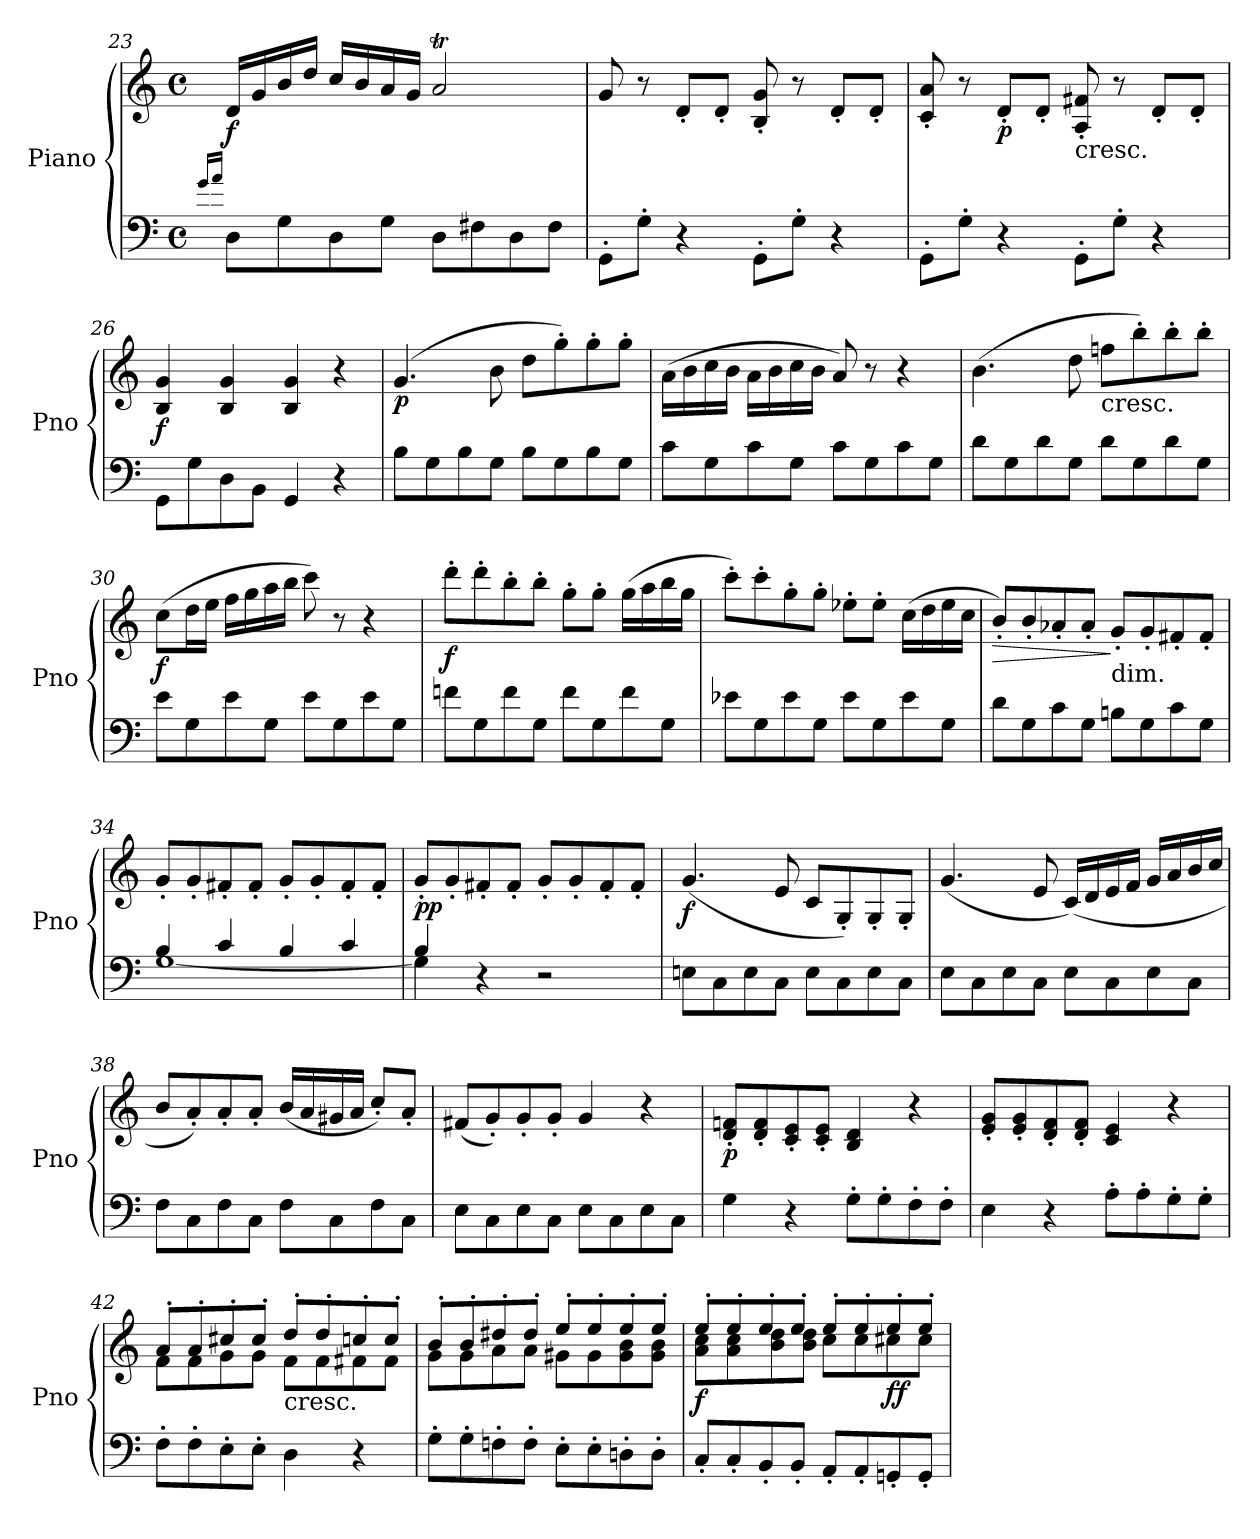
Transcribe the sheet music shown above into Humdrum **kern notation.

**kern	**kern	**dynam
*part1	*part1	*part1
*staff2	*staff1	*staff1/2
*I"Piano	*	*
*I'Pno	*	*
*clefF4	*clefG2	*
*k[]	*k[]	*
*M4/4	*M4/4	*
*met(c)	*met(c)	*
=23	=23	=23
16qg/LL	.	.
16qa/JJ	.	.
!	!	!LO:DY:b
8D\L	16d/LL	f
.	16g/	.
8G\	16b/	.
.	16dd/JJ	.
8D\	16cc/LL	.
.	16b/	.
8G\J	16a/	.
.	16g/JJ	.
8D\L	2aT/	.
8F#X\	.	.
8D\	.	.
8F#\J	.	.
=24	=24	=24
8GG'\L	8g/	.
8G'\J	8r	.
4r	8d'/L	.
.	8d'/J	.
8GG'\L	8B/' 8g/'	.
8G'\J	8r	.
4r	8d'/L	.
.	8d'/J	.
!!LO:LB:g=z
=25	=25	=25
8GG'\L	8c/' 8a/'	.
8G'\J	8r	.
!	!	!LO:DY:b
4r	8d'/L	p
.	8d'/J	.
!	!LO:TX:b:t=cresc.	!
8GG'\L	8A/' 8f#X/'	.
8G'\J	8r	.
4r	8d'/L	.
.	8d'/J	.
=26	=26	=26
!	!	!LO:DY:b
8GG\L	4B/ 4g/	f
8G\	.	.
8D\	4B/ 4g/	.
8BB\J	.	.
4GG/	4B/ 4g/	.
4r	4r	.
=27	=27	=27
!	!	!LO:DY:b
8B<\L	(>4.g/	p
8G<\	.	.
8B\	.	.
8G\J	8b\	.
8B\L	8dd\L	.
8G\	8gg'\)	.
8B\	8gg'\	.
8G\J	8gg'\J	.
=28	=28	=28
8c\L	(>16a\LL	.
.	16b\	.
8G\	16cc\	.
.	16b\JJ	.
8c\	16a\LL	.
.	16b\	.
8G\J	16cc\	.
.	16b\JJ	.
8c\L	8a/)	.
8G\	8r	.
8c\	4r	.
8G\J	.	.
!!LO:LB:g=z
=29	=29	=29
8d\L	(>4.b\	.
8G\	.	.
8d\	.	.
8G\J	8dd\	.
!	!LO:TX:b:t=cresc.	!
8d\L	8ffn\L	.
8G\	8bb'\)	.
8d\	8bb'\	.
8G\J	8bb'\J	.
=30	=30	=30
!	!	!LO:DY:b
8e\L	(>8cc\L	f
8G\	16dd\L	.
.	16ee\JJ	.
8e\	16ff\LL	.
.	16gg\	.
8G\J	16aa\	.
.	16bb\JJ	.
8e\L	8ccc\)	.
8G\	8r	.
8e\	4r	.
8G\J	.	.
=31	=31	=31
!	!	!LO:DY:b
8fn\L	8ddd'\L	f
8G\	8ddd'\	.
8f\	8bb'\	.
8G\J	8bb'\J	.
8f\L	8gg'\L	.
8G\	8gg'\J	.
8f\	(>16gg\LL	.
.	16aa\	.
8G\J	16bb\	.
.	16gg\JJ	.
=32	=32	=32
8e-X\L	8ccc'\L)	.
8G\	8ccc'\	.
8e-\	8gg'\	.
8G\J	8gg'\J	.
8e-\L	8ee-X'\L	.
8G\	8ee-'\J	.
8e-\	(>16cc\LL	.
.	16dd\	.
8G\J	16ee-\	.
.	16cc\JJ	.
!!LO:LB:g=z
=33	=33	=33
!	!	!LO:HP:b
8d<\L	8b'/L)	>
8G\	8b'/	.
8c<\	8a-X'/	.
8G\J	8a-'/J	.
!	!LO:TX:b:t=dim.	!
8Bn\L	8g'/L	]
8G\	8g'/	.
8c\	8f#X'/	.
8G\J	8f#'/J	.
=34	=34	=34
*^	*	*
4B/	[1G	8g'/L	.
.	.	8g'/	.
4c/	.	8f#X'/	.
.	.	8f#'/J	.
4B/	.	8g'/L	.
.	.	8g'/	.
4c/	.	8f#'/	.
.	.	8f#'/J	.
=35	=35	=35	=35
!	!	!	!LO:DY:b
4B/	4G\]	8g'/L	pp
.	.	8g'/	.
4r	2.ryy	8f#X'/	.
.	.	8f#'/J	.
2r	.	8g'/L	.
.	.	8g'/	.
.	.	8f#'/	.
.	.	8f#'/J	.
*v	*v	*	*
=36	=36	=36
!	!	!LO:DY:b
8En\L	(<4.g/	f
8C\	.	.
8E\	.	.
8C\J	8e/	.
8E\L	8c/L	.
8C\	8G'/)	.
8E\	8G'/	.
8C\J	8G'/J	.
!!LO:LB:g=z
=37	=37	=37
8E\L	(<4.g/	.
8C\	.	.
8E\	.	.
8C\J	8e/	.
8E\L	(<16c/LL)	.
.	16d/	.
8C\	16e/	.
.	16f/JJ	.
8E\	16g/LL	.
.	16a/	.
8C\J	16b/	.
.	16cc/JJ	.
=38	=38	=38
8F\L	8b/L	.
8C\	8a'/)	.
8F\	8a'/	.
8C\J	8a'/J	.
8F\L	(<16b/LL	.
.	16a/	.
8C\	16g#X/	.
.	16a/JJ	.
8F\	8cc'/L)	.
8C\J	8a'/J	.
=39	=39	=39
8E\L	(<8f#X/L	.
8C\	8g'/)	.
8E\	8g'/	.
8C\J	8g'/J	.
8E\L	4g/	.
8C\	.	.
8E\	4r	.
8C\J	.	.
=40	=40	=40
!	!	!LO:DY:b
4G\	8d/' 8fn/'L	p
.	8d/' 8f/'	.
4r	8c/' 8e/'	.
.	8c/' 8e/'J	.
8G'\L	4B/ 4d/	.
8G'\	.	.
8F'\	4r	.
8F'\J	.	.
!!LO:PB:g=z
=41	=41	=41
4E\	8e/' 8g/'L	.
.	8e/' 8g/'	.
4r	8d/' 8f/'	.
.	8d/' 8f/'J	.
8A'\L	4c/ 4e/	.
8A'\	.	.
8G'\	4r	.
8G'\J	.	.
=42	=42	=42
*	*^	*
8F'\L	8a'/L	8f<\L	.
8F'\	8a'/	8f\	.
8E'\	8cc#X'/	8g\	.
8E'\J	8cc#'/J	8g\J	.
!	!LO:TX:b:t=cresc.	!	!
4D\	8dd'/L	8f\L	.
.	8dd'/	8f\	.
4r	8ccn'/	8f#X<\	.
.	8cc'/J	8f#\J	.
=43	=43	=43	=43
8G<'\L	8b'/L	8g<\L	.
8G'\	8b'/	8g\	.
8Fn'\	8dd#X'/	8a<\	.
8F'\J	8dd#'/J	8a\J	.
8E'\L	8ee'/L	8g#X\L	.
8E'\	8ee'/	8g#\	.
8Dn<'\	8ee'/	8g#\ 8b\	.
8D'\J	8ee'/J	8g#\ 8b\J	.
=44	=44	=44	=44
!	!	!	!LO:DY:b
8C'/L	8ee'/L	8a\ 8cc\L	f
8C'/	8ee'/	8a\ 8cc\	.
8BB'/	8ee'/	8b\ 8dd\	.
8BB'/J	8ee'/J	8b\ 8dd\J	.
8AA<'/L	8ee'/L	8cc\L	.
8AA'/	8ee'/	8cc\	.
!	!	!	!LO:DY:b
8GGn'/	8ee'/	8cc#X<\	ff
8GG'/J	8ee'/J	8cc#\J	.
*	*v	*v	*
=	=	=
*-	*-	*-
